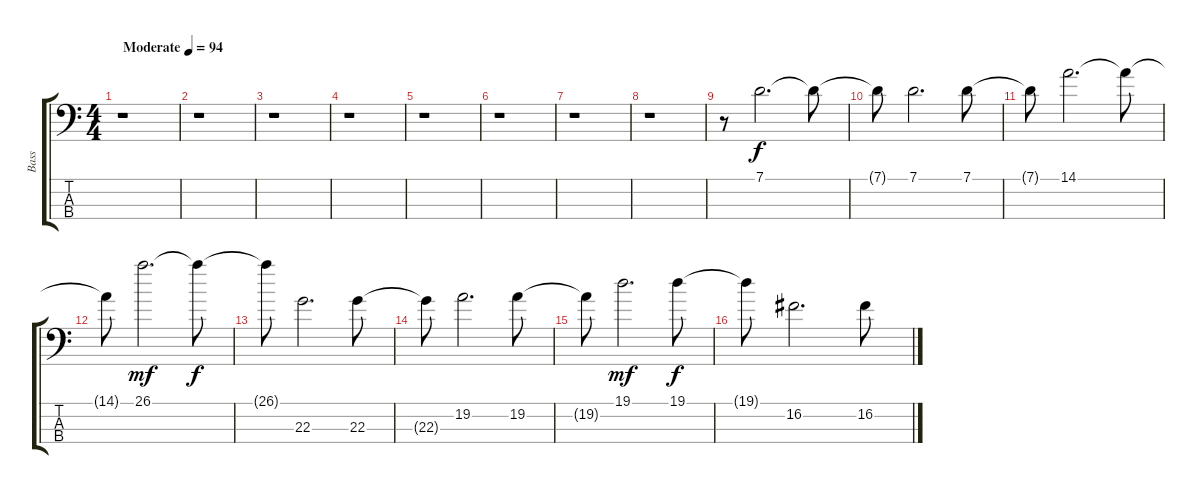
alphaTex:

\track ("Bass" "Bass") {instrument electricbassfinger}
\staff {score tabs}
\tuning (G2 D2 A1 E1) {hide}
\ts (4 4)
\tempo (94 "Moderate")
\clef f4
\ks c
r.1{dy f instrument electricbassfinger} |
r.1 |
r.1 |
r.1 |
r.1 |
r.1 |
r.1 |
r.1 |
r.8 7.1.2{d} 7.1{t}.8 |
7.1{t}.8 7.1.2{d} 7.1.8 |
7.1{t}.8 14.1.2{d} 14.1{t}.8 |
14.1{t}.8 26.1.2{d dy mf} 26.1{t}.8{dy f} |
26.1{t}.8 22.3.2{d} 22.3.8 |
22.3{t}.8 19.2.2{d} 19.2.8 |
19.2{t}.8 19.1.2{d dy mf} 19.1.8{dy f} |
19.1{t}.8 16.2.2{d} 16.2.8
